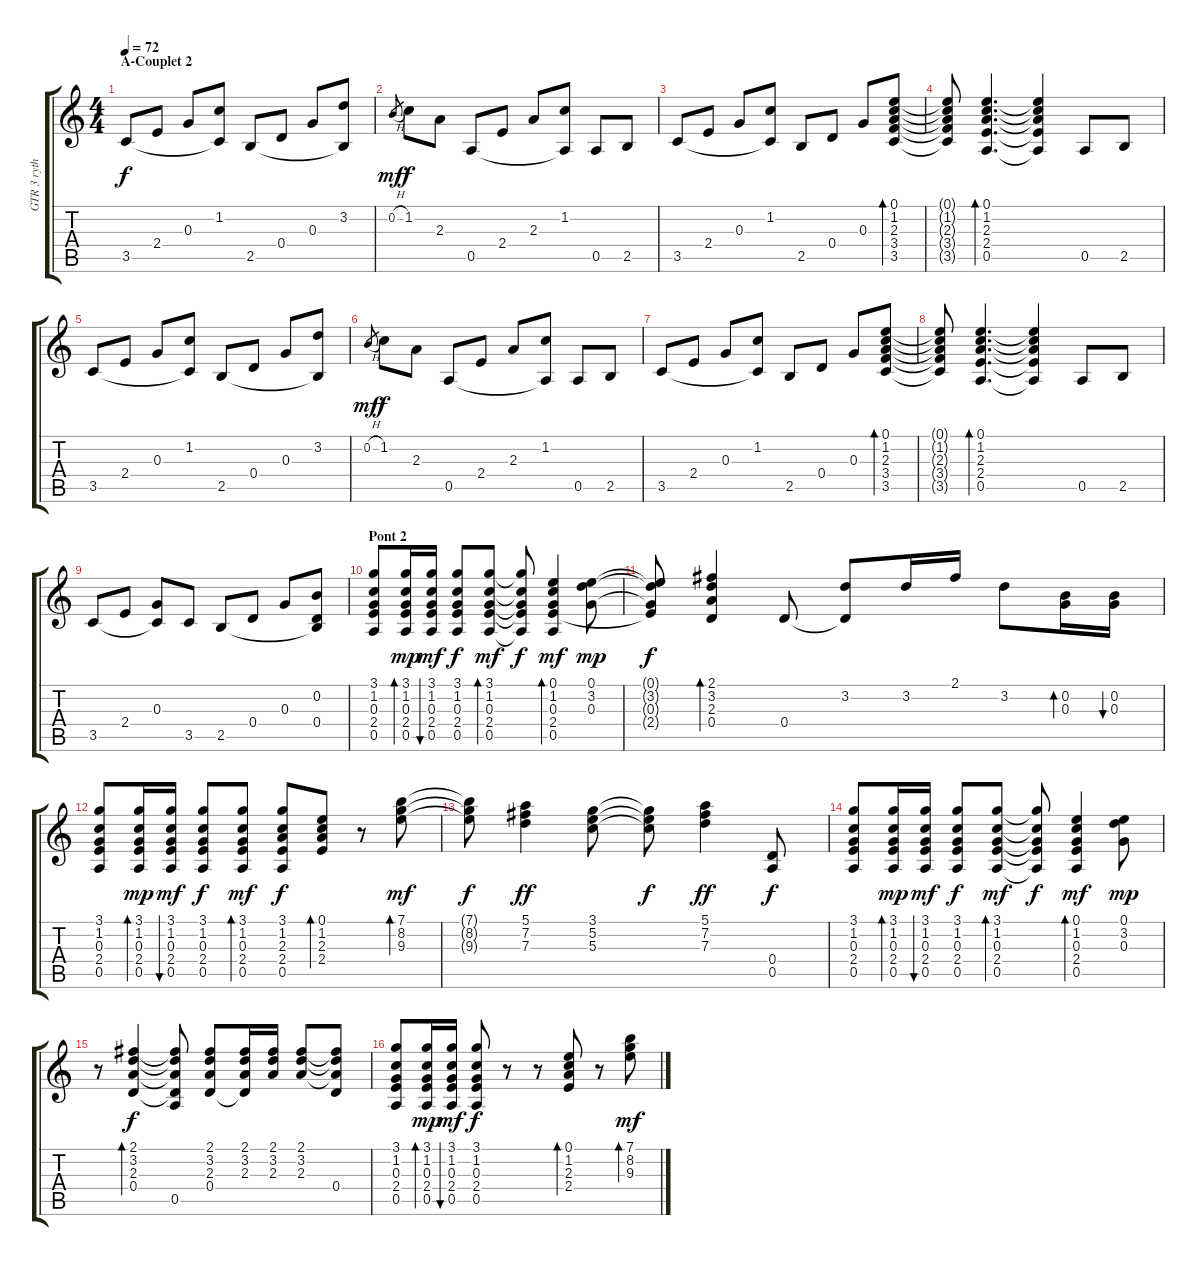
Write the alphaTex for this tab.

\track ("GTR 3 rythm clean" "GTR 3 ryth") {instrument electricguitarjazz}
\staff {score tabs}
\tuning (E4 B3 G3 D3 A2 E2) {hide}
\ts (4 4)
\section ("" "A-Couplet 2")
\tempo 72
\clef g2
\ks c
3.5.8{dy f} 2.4.8 0.3.8 (1.2 3.5{t}).8 2.5.8 0.4.8 0.3.8 (3.2 2.5{t}).8 |
0.2{h}.8{gr dy mf} 1.2.8{dy f} 2.3.8 0.5.8 2.4.8 2.3.8 (1.2 0.5{t}).8 0.5.8 2.5.8 |
3.5.8 2.4.8 0.3.8 (1.2 3.5{t}).8 2.5.8 0.4.8 0.3.8 (0.1 1.2 2.3 3.4 3.5).8{bd 60} |
(0.1{t} 1.2{t} 2.3{t} 3.4{t} 3.5{t}).8 (0.1 1.2 2.3 2.4 0.5).4{d bd 60} (0.1{t} 1.2{t} 2.3{t} 2.4{t} 0.5{t}).4 0.5.8 2.5.8 |
3.5.8 2.4.8 0.3.8 (1.2 3.5{t}).8 2.5.8 0.4.8 0.3.8 (3.2 2.5{t}).8 |
0.2{h}.8{gr dy mf} 1.2.8{dy f} 2.3.8 0.5.8 2.4.8 2.3.8 (1.2 0.5{t}).8 0.5.8 2.5.8 |
3.5.8 2.4.8 0.3.8 (1.2 3.5{t}).8 2.5.8 0.4.8 0.3.8 (0.1 1.2 2.3 3.4 3.5).8{bd 60} |
(0.1{t} 1.2{t} 2.3{t} 3.4{t} 3.5{t}).8 (0.1 1.2 2.3 2.4 0.5).4{d bd 60} (0.1{t} 1.2{t} 2.3{t} 2.4{t} 0.5{t}).4 0.5.8 2.5.8 |
3.5.8 2.4.8 (0.3 3.5{t}).8 3.5.8 2.5.8 0.4.8 0.3.8 (0.2 0.4 2.5{t}).8 |
\section ("" "Pont 2")
(3.1 1.2 0.3 2.4 0.5).8 (3.1 1.2 0.3 2.4 0.5).16{bd 60 dy mp} (3.1 1.2 0.3 2.4 0.5).16{bu 120 dy mf} (3.1 1.2 0.3 2.4 0.5).8{dy f} (3.1 1.2 0.3 2.4 0.5).8{bd 30 dy mf} (3.1{t} 1.2{t} 0.3{t} 2.4{t} 0.5{t}).8{dy f} (0.1 1.2 0.3 2.4 0.5).4{bd 60 dy mf} (0.1 3.2 0.3).8{dy mp} |
(0.1{t} 3.2{t} 0.3{t} 2.4{t}).8{dy f} (2.1 3.2 2.3 0.4).4{bd 60} 0.4.8 (3.2 0.4{t}).8 3.2.16 2.1.16 3.2.8 (0.2 0.3).16{bd 60} (0.2 0.3).16{bu 60} |
(3.1 1.2 0.3 2.4 0.5).8 (3.1 1.2 0.3 2.4 0.5).16{bd 60 dy mp} (3.1 1.2 0.3 2.4 0.5).16{bu 120 dy mf} (3.1 1.2 0.3 2.4 0.5).8{dy f} (3.1 1.2 0.3 2.4 0.5).8{bd 30 dy mf} (3.1 1.2 2.3 2.4 0.5).8{dy f} (0.1 1.2 2.3 2.4).8{bd 60} r.8 (7.1 8.2 9.3).8{bd 30 dy mf} |
(7.1{t} 8.2{t} 9.3{t}).8{dy f} (5.1 7.2 7.3).4{dy ff} (3.1 5.2 5.3).8 (3.1{t} 5.2{t} 5.3{t}).8{dy f} (5.1 7.2 7.3).4{dy ff} (0.4 0.5).8{dy f} |
(3.1 1.2 0.3 2.4 0.5).8 (3.1 1.2 0.3 2.4 0.5).16{bd 60 dy mp} (3.1 1.2 0.3 2.4 0.5).16{bu 120 dy mf} (3.1 1.2 0.3 2.4 0.5).8{dy f} (3.1 1.2 0.3 2.4 0.5).8{bd 30 dy mf} (3.1{t} 1.2{t} 0.3{t} 2.4{t} 0.5{t}).8{dy f} (0.1 1.2 0.3 2.4 0.5).4{bd 60 dy mf} (0.1 3.2 0.3).8{dy mp} |
r.8 (2.1 3.2 2.3 0.4).4{bd 60 dy f} (2.1{t} 3.2{t} 2.3{t} 0.4{t} 0.5).8 (2.1 3.2 2.3 0.4).8 (2.1 3.2 2.3 0.4{t}).16 (2.1 3.2 2.3).16 (2.1 3.2 2.3).8 (2.1{t} 3.2{t} 2.3{t} 0.4).8 |
(3.1 1.2 0.3 2.4 0.5).8 (3.1 1.2 0.3 2.4 0.5).16{bd 60 dy mp} (3.1 1.2 0.3 2.4 0.5).16{bu 120 dy mf} (3.1 1.2 0.3 2.4 0.5).8{dy f} r.8 r.8 (0.1 1.2 2.3 2.4).8{bd 60} r.8 (7.1 8.2 9.3).8{bd 30 dy mf}
